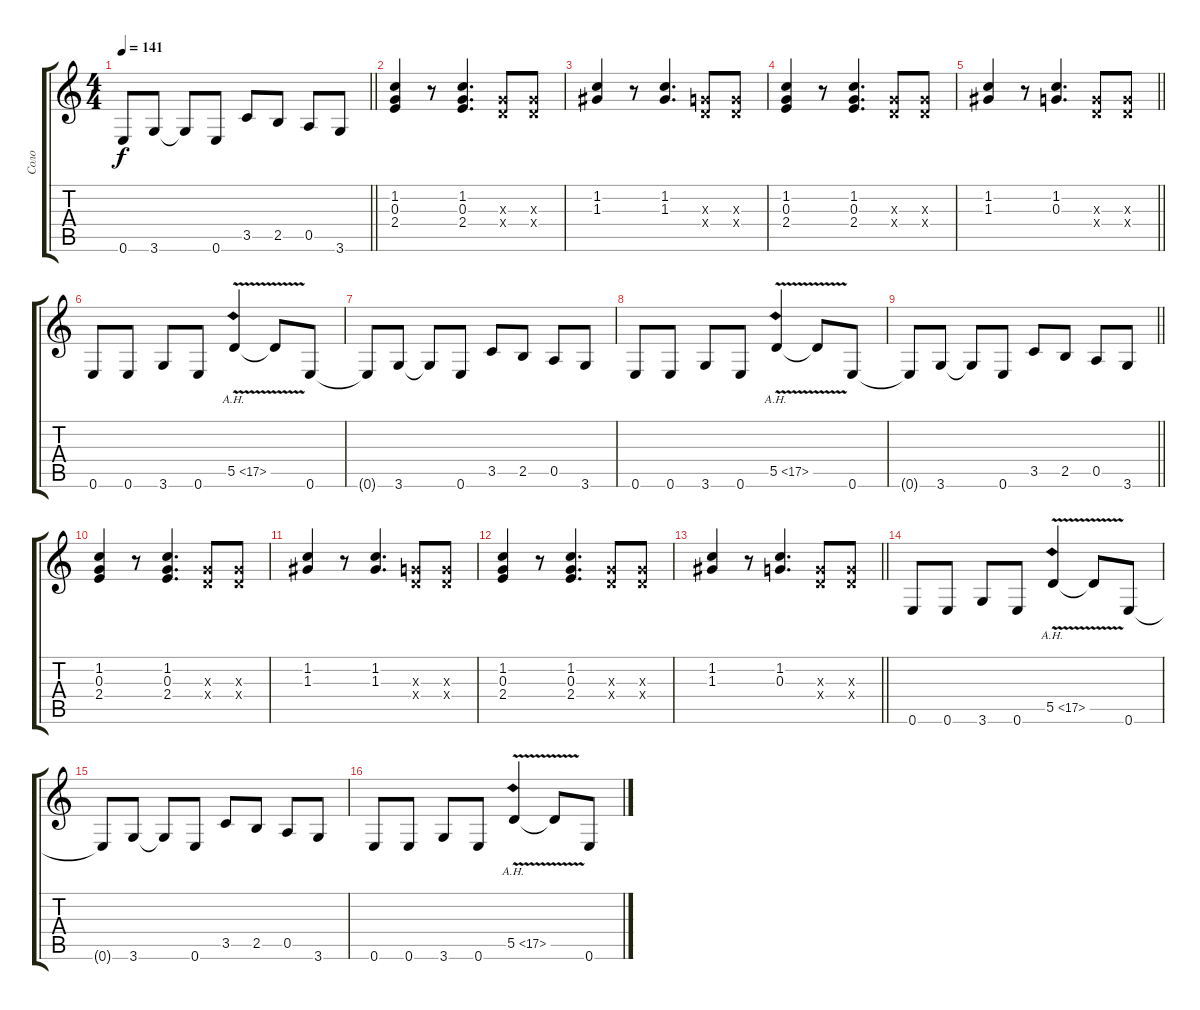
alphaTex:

\track ("Соло" "Соло") {instrument distortionguitar}
\staff {score tabs}
\tuning (E4 B3 G3 D3 A2 E2) {hide}
\ts (4 4)
\tempo 141
\clef g2
\barLineRight lightlight
\ks c
0.6{t}.8{dy f} 3.6.8 3.6{t}.8 0.6.8 3.5.8 2.5.8 0.5.8 3.6.8 |
(1.2 0.3 2.4).4 r.8 (1.2 0.3 2.4).4{d} (0.3{x} 0.4{x}).8 (0.3{x} 0.4{x}).8 |
(1.2 1.3).4 r.8 (1.2 1.3).4{d} (0.3{x} 0.4{x}).8 (0.3{x} 0.4{x}).8 |
(1.2 0.3 2.4).4 r.8 (1.2 0.3 2.4).4{d} (0.3{x} 0.4{x}).8 (0.3{x} 0.4{x}).8 |
\barLineRight lightlight
(1.2 1.3).4 r.8 (1.2 0.3).4{d} (0.3{x} 0.4{x}).8 (0.3{x} 0.4{x}).8 |
0.6.8 0.6.8 3.6.8 0.6.8 5.5{ah 12 v}.4 5.5{t}.8 0.6.8 |
0.6{t}.8 3.6.8 3.6{t}.8 0.6.8 3.5.8 2.5.8 0.5.8 3.6.8 |
0.6.8 0.6.8 3.6.8 0.6.8 5.5{ah 12 v}.4 5.5{t}.8 0.6.8 |
\barLineRight lightlight
0.6{t}.8 3.6.8 3.6{t}.8 0.6.8 3.5.8 2.5.8 0.5.8 3.6.8 |
(1.2 0.3 2.4).4 r.8 (1.2 0.3 2.4).4{d} (0.3{x} 0.4{x}).8 (0.3{x} 0.4{x}).8 |
(1.2 1.3).4 r.8 (1.2 1.3).4{d} (0.3{x} 0.4{x}).8 (0.3{x} 0.4{x}).8 |
(1.2 0.3 2.4).4 r.8 (1.2 0.3 2.4).4{d} (0.3{x} 0.4{x}).8 (0.3{x} 0.4{x}).8 |
\barLineRight lightlight
(1.2 1.3).4 r.8 (1.2 0.3).4{d} (0.3{x} 0.4{x}).8 (0.3{x} 0.4{x}).8 |
0.6.8 0.6.8 3.6.8 0.6.8 5.5{ah 12 v}.4 5.5{t}.8 0.6.8 |
0.6{t}.8 3.6.8 3.6{t}.8 0.6.8 3.5.8 2.5.8 0.5.8 3.6.8 |
0.6.8 0.6.8 3.6.8 0.6.8 5.5{ah 12 v}.4 5.5{t}.8 0.6.8
